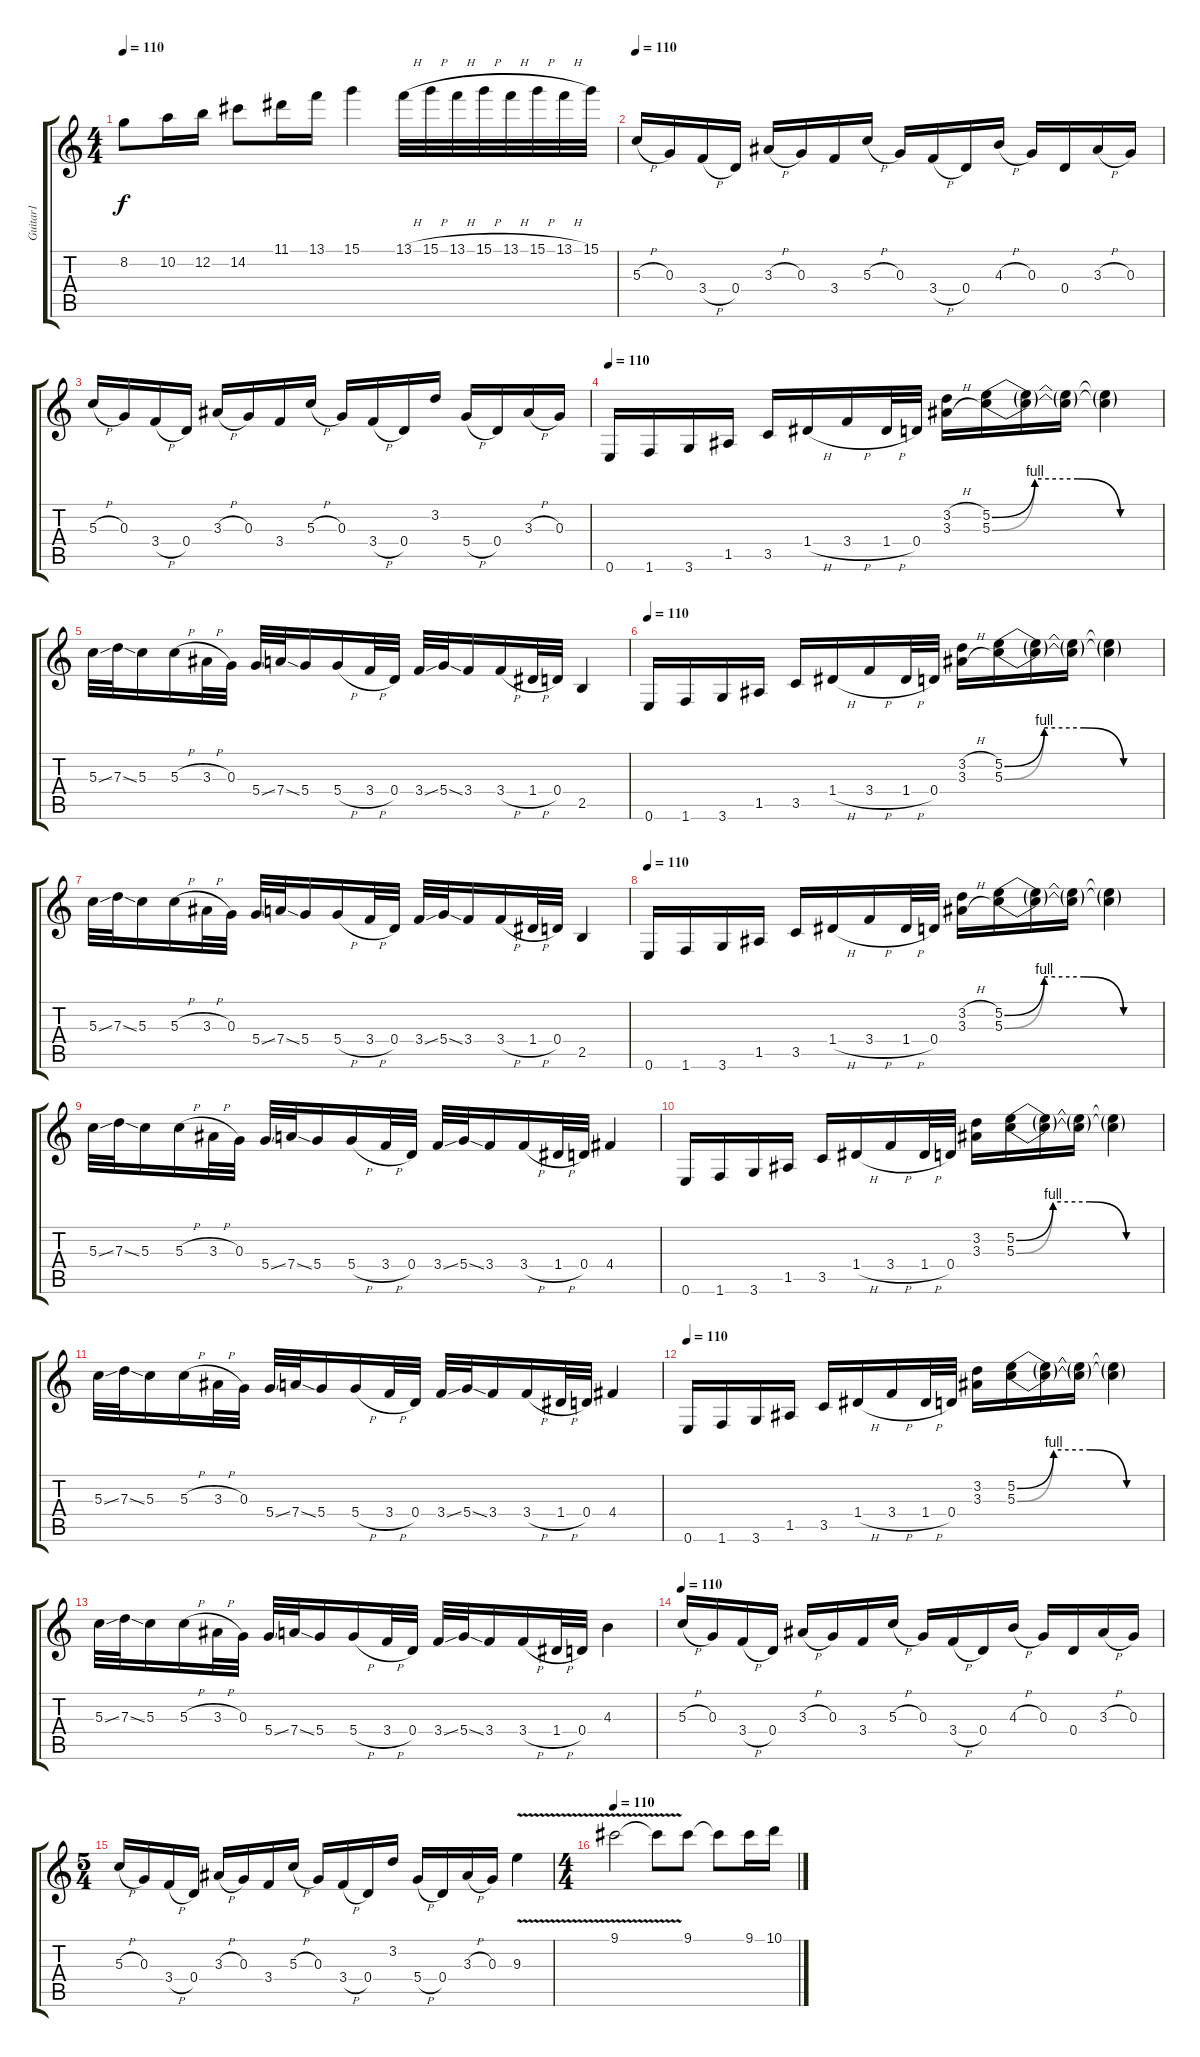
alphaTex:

\track ("Guitar1" "Guitar1") {instrument overdrivenguitar}
\staff {score tabs}
\tuning (E4 B3 G3 D3 A2 E2) {hide}
\ts (4 4)
\tempo 110
\clef g2
\ks c
8.2.8{dy f} 10.2.16 12.2.16 14.2.8 11.1.16 13.1.16 15.1.4 13.1{h}.32 15.1{h}.32 13.1{h}.32 15.1{h}.32 13.1{h}.32 15.1{h}.32 13.1{h}.32 15.1.32 |
\tempo 110
5.3{h}.16 0.3.16 3.4{h}.16 0.4.16 3.3{h}.16 0.3.16 3.4.16 5.3{h}.16 0.3.16 3.4{h}.16 0.4.16 4.3{h}.16 0.3.16 0.4.16 3.3{h}.16 0.3.16 |
5.3{h}.16 0.3.16 3.4{h}.16 0.4.16 3.3{h}.16 0.3.16 3.4.16 5.3{h}.16 0.3.16 3.4{h}.16 0.4.16 3.2.16 5.4{h}.16 0.4.16 3.3{h}.16 0.3.16 |
\tempo 110
0.6.16 1.6.16 3.6.16 1.5.16 3.5.16 1.4{h}.16 3.4{h}.16 1.4{h}.32 0.4.32 (3.2{h} 3.3{h}).16 (5.2{be (custom 0 0 15 4 30 4 45 0 60 0)} 5.3{be (custom 0 0 15 4 30 4 45 0 60 0)}).16 (5.2{t} 5.3{t}).16 (5.2{t} 5.3{t}).16 (5.2{t} 5.3{t}).4 |
5.3{ss}.32 7.3{ss}.32 5.3.16 5.3{h}.16 3.3{h}.32 0.3.32 5.4{ss}.32 7.4{ss}.32 5.4.16 5.4{h}.16 3.4{h}.32 0.4.32 3.4{ss}.32 5.4{ss}.32 3.4.16 3.4{h}.16 1.4{h}.32 0.4.32 2.5.4 |
\tempo 110
0.6.16 1.6.16 3.6.16 1.5.16 3.5.16 1.4{h}.16 3.4{h}.16 1.4{h}.32 0.4.32 (3.2{h} 3.3{h}).16 (5.2{be (custom 0 0 15 4 30 4 45 0 60 0)} 5.3{be (custom 0 0 15 4 30 4 45 0 60 0)}).16 (5.2{t} 5.3{t}).16 (5.2{t} 5.3{t}).16 (5.2{t} 5.3{t}).4 |
5.3{ss}.32 7.3{ss}.32 5.3.16 5.3{h}.16 3.3{h}.32 0.3.32 5.4{ss}.32 7.4{ss}.32 5.4.16 5.4{h}.16 3.4{h}.32 0.4.32 3.4{ss}.32 5.4{ss}.32 3.4.16 3.4{h}.16 1.4{h}.32 0.4.32 2.5.4 |
\tempo 110
0.6.16 1.6.16 3.6.16 1.5.16 3.5.16 1.4{h}.16 3.4{h}.16 1.4{h}.32 0.4.32 (3.2{h} 3.3{h}).16 (5.2{be (custom 0 0 15 4 30 4 45 0 60 0)} 5.3{be (custom 0 0 15 4 30 4 45 0 60 0)}).16 (5.2{t} 5.3{t}).16 (5.2{t} 5.3{t}).16 (5.2{t} 5.3{t}).4 |
5.3{ss}.32 7.3{ss}.32 5.3.16 5.3{h}.16 3.3{h}.32 0.3.32 5.4{ss}.32 7.4{ss}.32 5.4.16 5.4{h}.16 3.4{h}.32 0.4.32 3.4{ss}.32 5.4{ss}.32 3.4.16 3.4{h}.16 1.4{h}.32 0.4.32 4.4.4 |
0.6.16 1.6.16 3.6.16 1.5.16 3.5.16 1.4{h}.16 3.4{h}.16 1.4{h}.32 0.4.32 (3.2 3.3).16 (5.2{be (custom 0 0 15 4 30 4 45 0 60 0)} 5.3{be (custom 0 0 15 4 30 4 45 0 60 0)}).16 (5.2{t} 5.3{t}).16 (5.2{t} 5.3{t}).16 (5.2{t} 5.3{t}).4 |
5.3{ss}.32 7.3{ss}.32 5.3.16 5.3{h}.16 3.3{h}.32 0.3.32 5.4{ss}.32 7.4{ss}.32 5.4.16 5.4{h}.16 3.4{h}.32 0.4.32 3.4{ss}.32 5.4{ss}.32 3.4.16 3.4{h}.16 1.4{h}.32 0.4.32 4.4.4 |
\tempo 110
0.6.16 1.6.16 3.6.16 1.5.16 3.5.16 1.4{h}.16 3.4{h}.16 1.4{h}.32 0.4.32 (3.2 3.3).16 (5.2{be (custom 0 0 15 4 30 4 45 0 60 0)} 5.3{be (custom 0 0 15 4 30 4 45 0 60 0)}).16 (5.2{t} 5.3{t}).16 (5.2{t} 5.3{t}).16 (5.2{t} 5.3{t}).4 |
5.3{ss}.32 7.3{ss}.32 5.3.16 5.3{h}.16 3.3{h}.32 0.3.32 5.4{ss}.32 7.4{ss}.32 5.4.16 5.4{h}.16 3.4{h}.32 0.4.32 3.4{ss}.32 5.4{ss}.32 3.4.16 3.4{h}.16 1.4{h}.32 0.4.32 4.3.4 |
\tempo 110
5.3{h}.16 0.3.16 3.4{h}.16 0.4.16 3.3{h}.16 0.3.16 3.4.16 5.3{h}.16 0.3.16 3.4{h}.16 0.4.16 4.3{h}.16 0.3.16 0.4.16 3.3{h}.16 0.3.16 |
\ts (5 4)
5.3{h}.16 0.3.16 3.4{h}.16 0.4.16 3.3{h}.16 0.3.16 3.4.16 5.3{h}.16 0.3.16 3.4{h}.16 0.4.16 3.2.16 5.4{h}.16 0.4.16 3.3{h}.16 0.3.16 9.3{v}.4 |
\ts (4 4)
\tempo 110
9.1{v}.2 9.1{t}.8 9.1.8 9.1{t}.8 9.1.16 10.1.16
